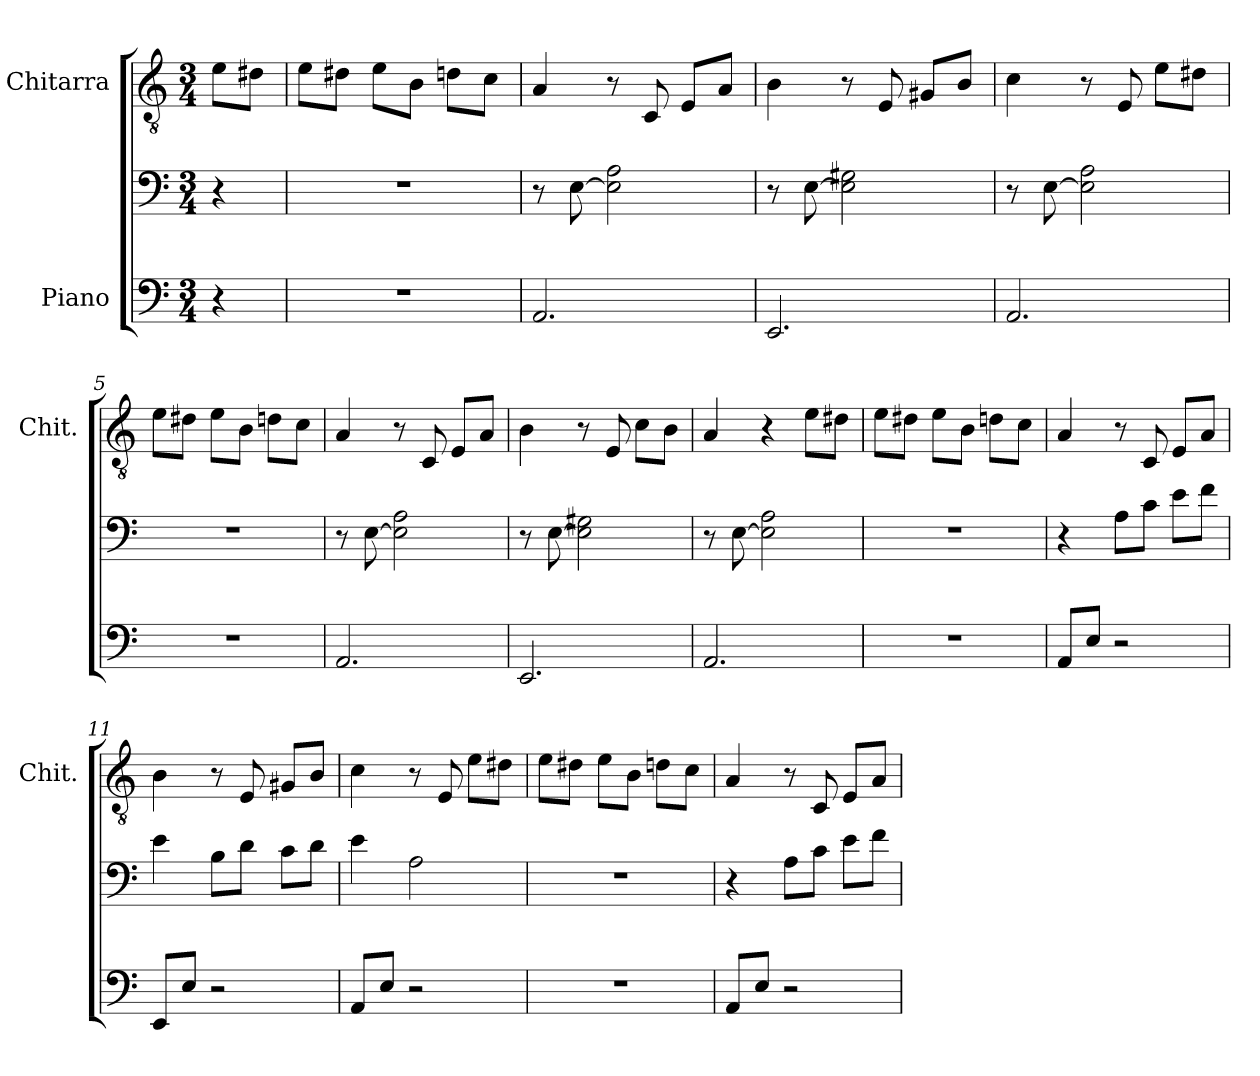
**kern	**kern	**kern
*part2	*part2	*part1
*staff3	*staff2	*staff1
*I"Piano	*	*I"Chitarra
*	*	*I'Chit.
*clefF4	*clefF4	*clefGv2
*k[]	*k[]	*k[]
*M3/4	*M3/4	*M3/4
=	=	=
4r	4r	8e\L
.	.	8d#X\J
=1	=1	=1
2.r	2.r	8e\L
.	.	8d#X\J
.	.	8e\L
.	.	8B\J
.	.	8dn\L
.	.	8c\J
=2	=2	=2
2.AA/	8r	4A/
.	[8E\	.
.	2E\] 2A\	8r
.	.	8C/
.	.	8E/L
.	.	8A/J
=3	=3	=3
2.EE/	8r	4B\
.	[8E\	.
.	2E\] 2G#X\	8r
.	.	8E/
.	.	8G#X/L
.	.	8B/J
=4	=4	=4
2.AA/	8r	4c\
.	[8E\	.
.	2E\] 2A\	8r
.	.	8E/
.	.	8e\L
.	.	8d#X\J
=5	=5	=5
2.r	2.r	8e\L
.	.	8d#X\J
.	.	8e\L
.	.	8B\J
.	.	8dn\L
.	.	8c\J
!!LO:LB:g=z
=6	=6	=6
2.AA/	8r	4A/
.	[8E\	.
.	2E\] 2A\	8r
.	.	8C/
.	.	8E/L
.	.	8A/J
=7	=7	=7
2.EE/	8r	4B\
.	[8E\	.
.	2E\] 2G#X\	8r
.	.	8E/
.	.	8c\L
.	.	8B\J
=8	=8	=8
2.AA/	8r	4A/
.	[8E\	.
.	2E\] 2A\	4r
.	.	8e\L
.	.	8d#X\J
=9	=9	=9
2.r	2.r	8e\L
.	.	8d#X\J
.	.	8e\L
.	.	8B\J
.	.	8dn\L
.	.	8c\J
=10	=10	=10
8AA/L	4r	4A/
8E/J	.	.
2r	8A\L	8r
.	8c\J	8C/
.	8e\L	8E/L
.	8f\J	8A/J
=11	=11	=11
8EE/L	4e\	4B\
8E/J	.	.
2r	8B\L	8r
.	8d\J	8E/
.	8c\L	8G#X/L
.	8d\J	8B/J
!!LO:LB:g=z
=12	=12	=12
8AA/L	4e\	4c\
8E/J	.	.
2r	2A\	8r
.	.	8E/
.	.	8e\L
.	.	8d#X\J
=13	=13	=13
2.r	2.r	8e\L
.	.	8d#X\J
.	.	8e\L
.	.	8B\J
.	.	8dn\L
.	.	8c\J
=14	=14	=14
8AA/L	4r	4A/
8E/J	.	.
2r	8A\L	8r
.	8c\J	8C/
.	8e\L	8E/L
.	8f\J	8A/J
=	=	=
*-	*-	*-
